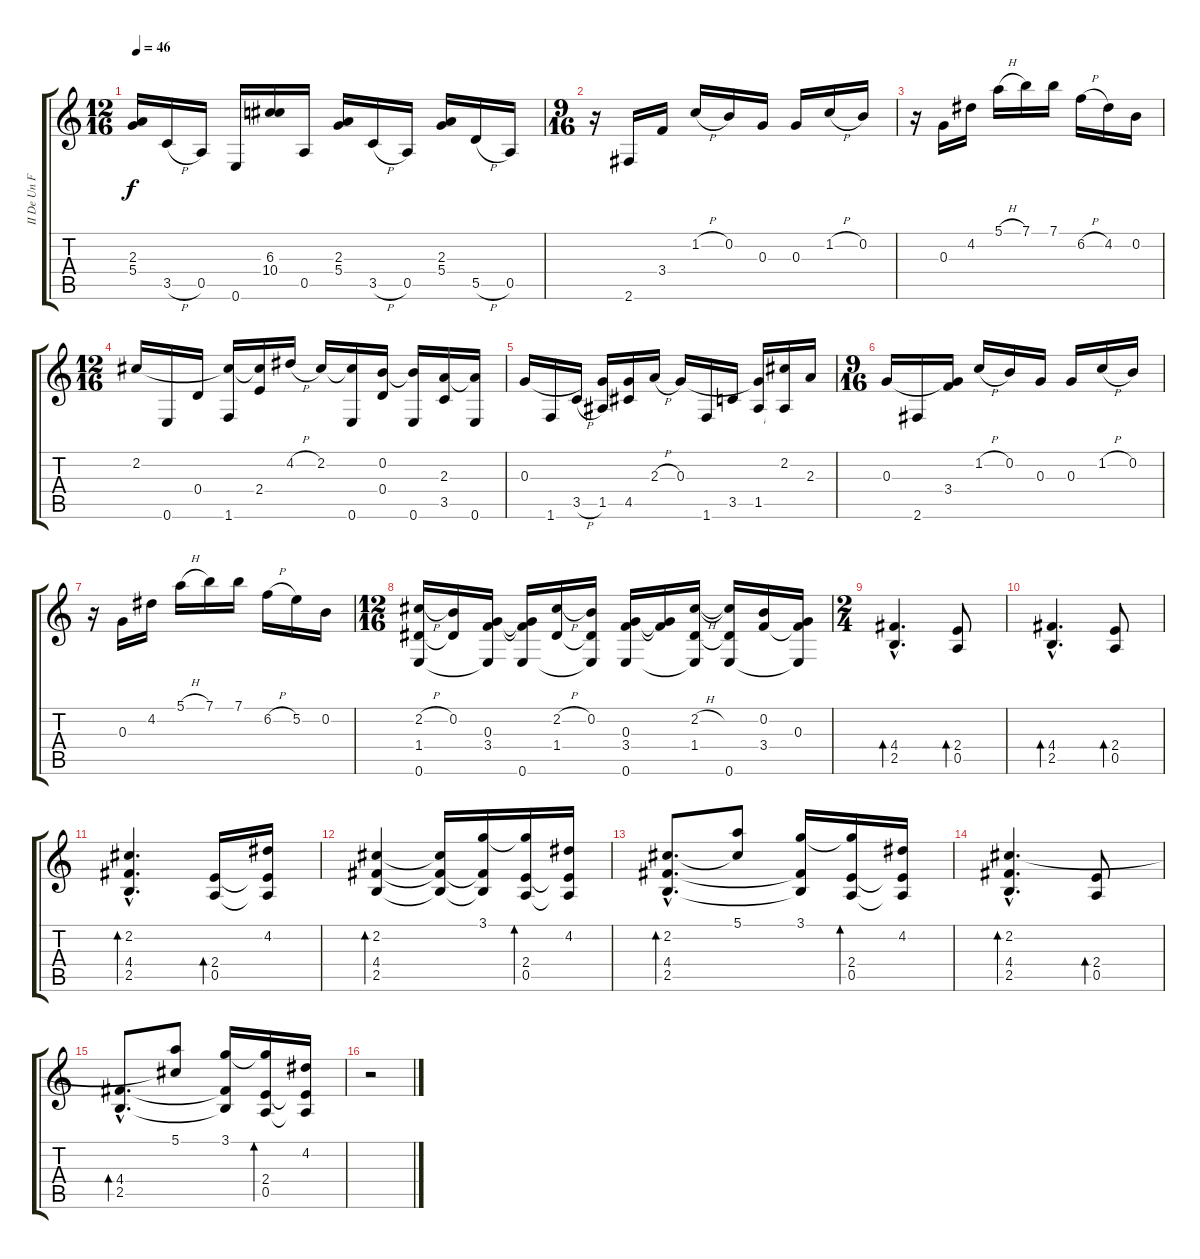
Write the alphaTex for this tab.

\track ("II De Un Fragmento Instrumental" "II De Un F") {instrument acousticguitarnylon}
\staff {score tabs}
\tuning (E4 B3 G3 D3 A2 E2) {hide}
\ts (12 16)
\tempo 46
\clef g2
\ks c
(2.3 5.4).16{dy f} 3.5{h}.16 0.5.16 0.6.16 (6.3 10.4).16 0.5.16 (2.3 5.4).16 3.5{h}.16 0.5.16 (2.3 5.4).16 5.5{h}.16 0.5.16 |
\ts (9 16)
r.16 2.6.16 3.4.16 1.2{h}.16 0.2.16 0.3.16 0.3.16 1.2{h}.16 0.2.16 |
r.16 0.3.16 4.2.16 5.1{h}.16 7.1.16 7.1.16 6.2{h}.16 4.2.16 0.2.16 |
\ts (12 16)
2.2.16 0.6.16 0.4.16 (2.2{t} 1.6).16 (2.2{t} 2.4).16 4.2{h}.16 2.2.16 (2.2{t} 0.6).16 (0.2 0.4).16 (0.2{t} 0.6).16 (2.3 3.5).16 (2.3{t} 0.6).16 |
0.3.16 1.6.16 3.5{h}.16 (0.3{t} 1.5).16 (0.3{t} 4.5).16 2.3{h}.16 0.3.16 1.6.16 3.5.16 (0.3{t} 1.5).16 (2.2 1.5{t}).16 2.3.16 |
\ts (9 16)
0.3.16 2.6.16 (0.3{t} 3.4).16 1.2{h}.16 0.2.16 0.3.16 0.3.16 1.2{h}.16 0.2.16 |
r.16 0.3.16 4.2.16 5.1{h}.16 7.1.16 7.1.16 6.2{h}.16 5.2.16 0.2.16 |
\ts (12 16)
(2.2{h} 1.4 0.6).16 (0.2 1.4{t}).16 (0.3 3.4 0.6{t}).16 (0.3{t} 3.4{t} 0.6).16 (2.2{h} 1.4).16 (0.2 1.4{t} 0.6{t}).16 (0.3 3.4 0.6).16 (0.3{t} 3.4{t}).16 (2.2{h} 1.4 0.6{t}).16 (2.2{t} 1.4{t} 0.6).16 (0.2 3.4).16 (0.3 3.4{t} 0.6{t}).16 |
\ts (2 4)
(4.4{hac} 2.5{hac}).4{d bd 30} (2.4 0.5).8{bd 30} |
(4.4{hac} 2.5{hac}).4{d bd 30} (2.4 0.5).8{bd 30} |
(2.2{hac} 4.4{hac} 2.5{hac}).4{d bd 30} (2.4 0.5).16{bd 30} (4.2 2.4{t} 0.5{t}).16 |
(2.2 4.4 2.5).4{bd 30} (2.2{t} 4.4{t} 2.5{t}).16 (3.1 4.4{t} 2.5{t}).16 (3.1{t} 2.4 0.5).16{bd 30} (4.2 2.4{t} 0.5{t}).16 |
(2.2{hac} 4.4{hac} 2.5{hac}).8{d bd 30} (5.1 2.2{t}).8 (3.1 4.4{t} 2.5{t}).16 (3.1{t} 2.4 0.5).16{bd 30} (4.2 2.4{t} 0.5{t}).16 |
(2.2{hac} 4.4{hac} 2.5{hac}).4{d bd 30} (2.4 0.5).8{bd 30} |
(4.4{hac} 2.5{hac}).8{d bd 30} (5.1 2.2{t}).8 (3.1 4.4{t} 2.5{t}).16 (3.1{t} 2.4 0.5).16{bd 30} (4.2 2.4{t} 0.5{t}).16 |
r.2
